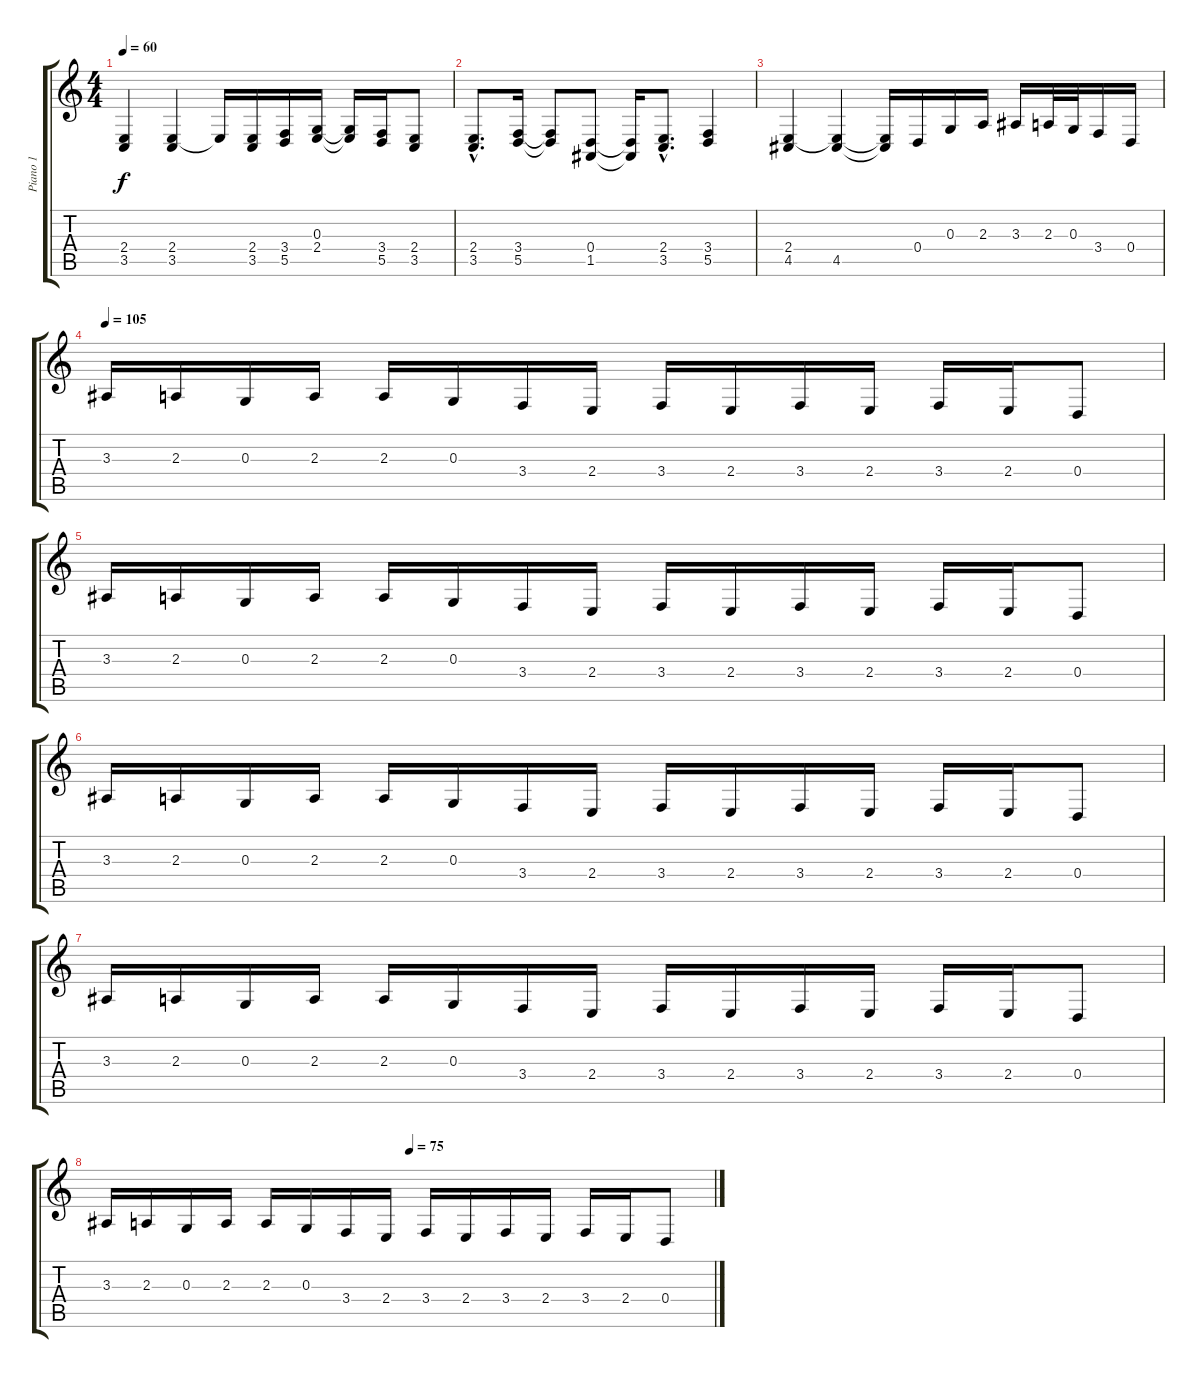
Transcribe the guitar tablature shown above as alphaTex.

\track ("Piano 1" "Piano 1") {instrument brightacousticpiano}
\staff {score tabs}
\tuning (E4 B3 G3 D3 A2 E2) {hide}
\ts (4 4)
\tempo 60
\clef g2
\ks c
(2.4 3.5).4{dy f} (2.4 3.5).4 2.4{t}.16 (2.4 3.5).16 (3.4 5.5).16 (0.3 2.4).16 (0.3{t} 2.4{t}).16 (3.4 5.5).16 (2.4 3.5).8 |
(2.4{hac} 3.5{hac}).8{d} (3.4 5.5).16 (3.4{t} 5.5{t}).8 (0.4 1.5).8 (0.4{t} 1.5{t}).16 (2.4{hac} 3.5{hac}).8{d} (3.4 5.5).4 |
(2.4 4.5).4 (2.4{t} 4.5).4 (2.4{t} 4.5{t}).16 0.4.16 0.3.16 2.3.16 3.3.16 2.3.32 0.3.32 3.4.16 0.4.16 |
\tempo 105
3.3.16 2.3.16 0.3.16 2.3.16 2.3.16 0.3.16 3.4.16 2.4.16 3.4.16 2.4.16 3.4.16 2.4.16 3.4.16 2.4.16 0.4.8 |
3.3.16 2.3.16 0.3.16 2.3.16 2.3.16 0.3.16 3.4.16 2.4.16 3.4.16 2.4.16 3.4.16 2.4.16 3.4.16 2.4.16 0.4.8 |
3.3.16 2.3.16 0.3.16 2.3.16 2.3.16 0.3.16 3.4.16 2.4.16 3.4.16 2.4.16 3.4.16 2.4.16 3.4.16 2.4.16 0.4.8 |
3.3.16 2.3.16 0.3.16 2.3.16 2.3.16 0.3.16 3.4.16 2.4.16 3.4.16 2.4.16 3.4.16 2.4.16 3.4.16 2.4.16 0.4.8 |
\tempo (75 0.5)
3.3.16 2.3.16 0.3.16 2.3.16 2.3.16 0.3.16 3.4.16 2.4.16 3.4.16 2.4.16 3.4.16 2.4.16 3.4.16 2.4.16 0.4.8
